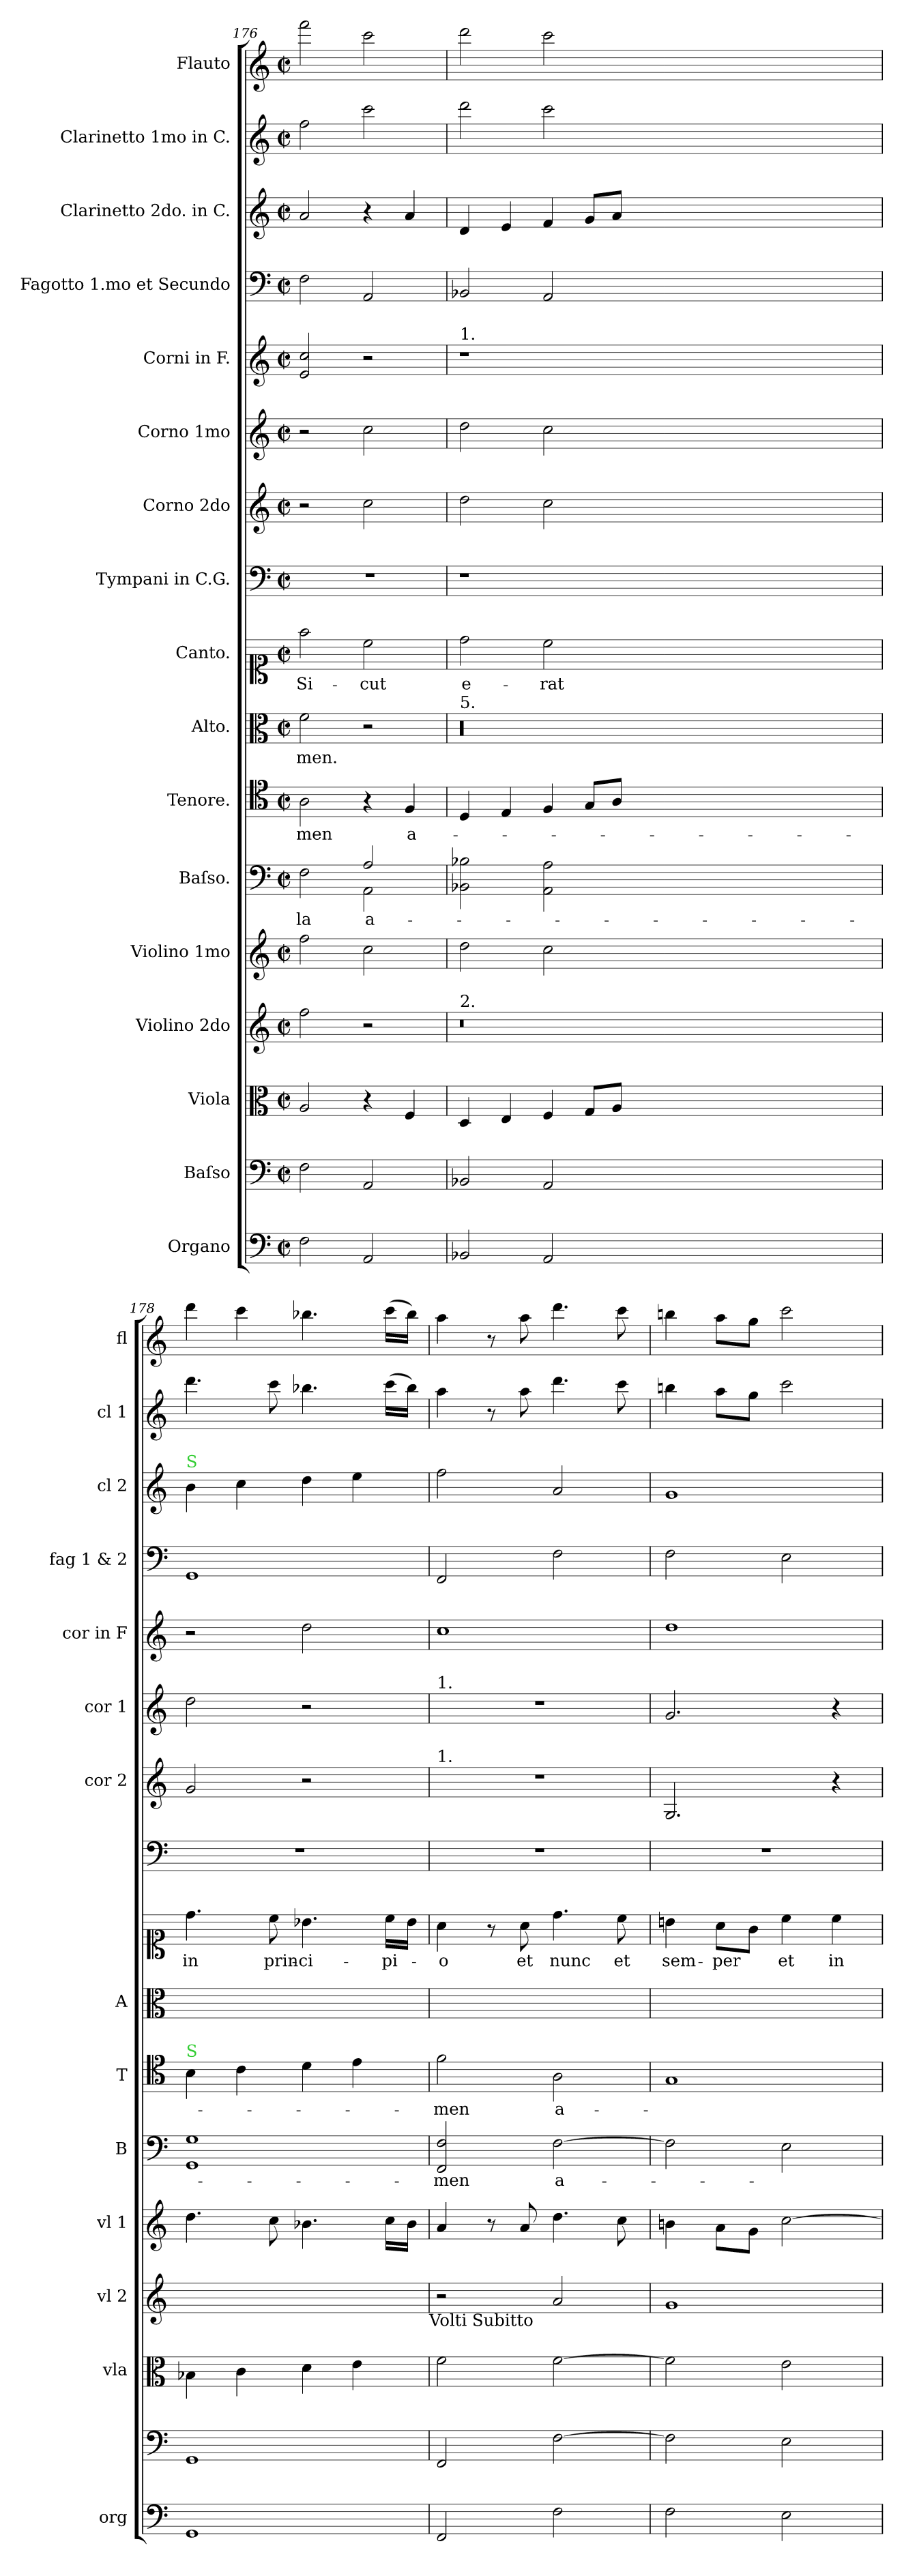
**kern	**kern	**kern	**kern	**kern	**kern	**text	**kern	**text	**kern	**text	**kern	**text	**kern	**kern	**kern	**kern	**kern	**kern	**kern	**kern
*part17	*part16	*part15	*part14	*part13	*part12	*part12	*part11	*part11	*part10	*part10	*part9	*part9	*part8	*part7	*part6	*part5	*part4	*part3	*part2	*part1
*staff17	*staff16	*staff15	*staff14	*staff13	*staff12	*staff12	*staff11	*staff11	*staff10	*staff10	*staff9	*staff9	*staff8	*staff7	*staff6	*staff5	*staff4	*staff3	*staff2	*staff1
*I"Organo	*I"Baſso	*I"Viola	*I"Violino 2do	*I"Violino 1mo	*I"Baſso.	*	*I"Tenore.	*	*I"Alto.	*	*I"Canto.	*	*I"Tympani in C.G.	*I"Corno 2do	*I"Corno 1mo	*I"Corni in F.	*I"Fagotto 1.mo et Secundo	*I"Clarinetto 2do. in C.	*I"Clarinetto 1mo in C.	*I"Flauto
*I'org	*	*I'vla	*I'vl 2	*I'vl 1	*I'B	*	*I'T	*	*I'A	*	*	*	*	*I'cor 2	*I'cor 1	*I'cor in F	*I'fag 1 & 2	*I'cl 2	*I'cl 1	*I'fl
*clefF4	*clefF4	*clefC3	*clefG2	*clefG2	*clefF4	*	*clefC4	*	*clefC3	*	*clefC1	*	*clefF4	*clefG2	*clefG2	*clefG2	*clefF4	*clefG2	*clefG2	*clefG2
*	*	*	*	*	*	*	*	*	*	*	*	*	*	*	*	*ITrd4c7	*	*	*	*
*k[]	*k[]	*k[]	*k[]	*k[]	*k[]	*	*k[]	*	*k[]	*	*k[]	*	*k[]	*k[]	*k[]	*k[b-]	*k[]	*k[]	*k[]	*k[]
*C:	*C:	*C:	*C:	*C:	*C:	*	*C:	*	*C:	*	*C:	*	*C:	*C:	*C:	*	*C:	*C:	*C:	*C:
*M2/2	*M2/2	*M2/2	*M2/2	*M2/2	*M2/2	*	*M2/2	*	*M2/2	*	*M2/2	*	*M2/2	*M2/2	*M2/2	*M2/2	*M2/2	*M2/2	*M2/2	*M2/2
*met(c|)	*met(c|)	*met(c|)	*met(c|)	*met(c|)	*met(c|)	*	*met(c|)	*	*met(c|)	*	*met(c|)	*	*met(c|)	*met(c|)	*met(c|)	*met(c|)	*met(c|)	*met(c|)	*met(c|)	*met(c|)
=176	=176	=176	=176	=176	=176	=176	=176	=176	=176	=176	=176	=176	=176	=176	=176	=176	=176	=176	=176	=176
*	*	*	*	*	*^	*	*	*	*	*	*	*	*	*	*	*	*	*	*	*
2F\	2F\	2A/	2ff\	2ff\	2F\	2ryy	-la	2A\	-men	2f\	-men.	2ff\	Si-	1r	2r	2r	2A/ 2f/	2F\	2a/	2ff\	2fff\
2AA/	2AA/	4r	2r	2cc\	2A/	2AA\	a-	4r	.	2r	.	2cc\	-cut	.	2cc\	2cc\	2r	2AA/	4r	2ccc\	2ccc\
.	.	4F/	.	.	.	.	.	4F/	a-	.	.	.	.	.	.	.	.	.	4a/	.	.
*	*	*	*	*	*v	*v	*	*	*	*	*	*	*	*	*	*	*	*	*	*	*
=177	=177	=177	=177	=177	=177	=177	=177	=177	=177	=177	=177	=177	=177	=177	=177	=177	=177	=177	=177	=177
!	!	!	!	!	!	!	!	!	!	!	!	!	!	!	!	!LO:TX:a:t=1.	!	!	!	!
!	!	!	!	!	!	!	!	!	!LO:TX:a:t=5.	!	!	!	!	!	!	!	!	!	!	!
!	!	!	!LO:TX:a:t=2.	!	!	!	!	!	!	!	!	!	!	!	!	!	!	!	!	!
2BB-X/	2BB-X/	4D/	0r	2dd\	2BB-X\ 2B-X\	.	4D/	.	00r	.	2dd\	e-	1r	2dd\	2dd\	1r	2BB-X/	4d/	2ddd\	2ddd\
.	.	4E/	.	.	.	.	4E/	.	.	.	.	.	.	.	.	.	.	4e/	.	.
2AA/	2AA/	4F/	.	2cc\	2AA\ 2A\	.	4F/	.	.	.	2cc\	-rat	.	2cc\	2cc\	.	2AA/	4f/	2ccc\	2ccc\
.	.	8G/L	.	.	.	.	8G/L	.	.	.	.	.	.	.	.	.	.	8g/L	.	.
.	.	8A/J	.	.	.	.	8A/J	.	.	.	.	.	.	.	.	.	.	8a/J	.	.
0.ryy	0.ryy	0.ryy	.	0.ryy	0.ryy	.	0.ryy	.	.	.	0.ryy	.	0.ryy	0.ryy	0.ryy	0.ryy	0.ryy	0.ryy	0.ryy	0.ryy
.	.	.	0ryy	.	.	.	.	.	.	.	.	.	.	.	.	.	.	.	.	.
=178	=178	=178	=178	=178	=178	=178	=178	=178	=178	=178	=178	=178	=178	=178	=178	=178	=178	=178	=178	=178
!	!	!	!	!	!	!	!	!	!	!	!	!	!	!	!	!	!	!LO:TX:a:color=limegreen:t=S	!	!
!	!	!	!	!	!	!	!LO:TX:a:color=limegreen:t=S	!	!	!	!	!	!	!	!	!	!	!	!	!
1GG/	1GG/	4B-X\	1ryy	4.dd\	1GG/ 1G/	.	4B\	.	1ryy	.	4.dd\	in	1r	2g/	2dd\	2r	1GG/	4b\	4.ddd\	4ddd\
.	.	4c\	.	.	.	.	4c\	.	.	.	.	.	.	.	.	.	.	4cc\	.	4ccc\
.	.	.	.	8cc\	.	.	.	.	.	.	8cc\	prin-	.	.	.	.	.	.	8ccc\	.
.	.	4d\	.	4.b-X\	.	.	4d\	.	.	.	4.b-X\	-ci-	.	2r	2r	2g\	.	4dd\	4.bb-X\	4.bb-X\
.	.	4e\	.	.	.	.	4e\	.	.	.	.	.	.	.	.	.	.	4ee\	.	.
.	.	.	.	16cc\LL	.	.	.	.	.	.	16cc\LL	-pi-	.	.	.	.	.	.	(16ccc\LL	(16ccc\LL
.	.	.	.	16b-\JJ	.	.	.	.	.	.	16b-\JJ	.	.	.	.	.	.	.	16bb-\JJ)	16bb-\JJ)
!	!	!	!LO:TX:b:t=Volti Subitto	!	!	!	!	!	!	!	!	!	!	!	!	!	!	!	!	!
=179	=179	=179	=179	=179	=179	=179	=179	=179	=179	=179	=179	=179	=179	=179	=179	=179	=179	=179	=179	=179
!	!	!	!	!	!	!	!	!	!	!	!	!	!	!	!LO:TX:a:t=1.	!	!	!	!	!
!	!	!	!	!	!	!	!	!	!	!	!	!	!	!LO:TX:a:t=1.	!	!	!	!	!	!
2FF/	2FF/	2f\	2r	4a/	2FF/ 2F/	-men	2f\	-men	1ryy	.	4a\	-o	1r	1r	1r	1f/	2FF/	2ff\	4aa\	4aa\
.	.	.	.	8r	.	.	.	.	.	.	8r	.	.	.	.	.	.	.	8r	8r
.	.	.	.	8a/	.	.	.	.	.	.	8a\	et	.	.	.	.	.	.	8aa\	8aa\
2F\	[2F\	[2f\	2a/	4.dd\	[2F\	a-	2A\	a-	.	.	4.dd\	nunc	.	.	.	.	2F\	2a/	4.ddd\	4.ddd\
.	.	.	.	8cc\	.	.	.	.	.	.	8cc\	et	.	.	.	.	.	.	8ccc\	8ccc\
=180	=180	=180	=180	=180	=180	=180	=180	=180	=180	=180	=180	=180	=180	=180	=180	=180	=180	=180	=180	=180
2F\	2F\]	2f\]	1g/	4bn\	2F\]	.	1G/	.	1ryy	.	4bn\	sem-	1r	2.G/	2.g/	1g/	2F\	1g/	4bbn\	4bbn\
.	.	.	.	8a\L	.	.	.	.	.	.	8a\L	-per	.	.	.	.	.	.	8aa\L	8aa\L
.	.	.	.	8g\J	.	.	.	.	.	.	8g\J	.	.	.	.	.	.	.	8gg\J	8gg\J
2E\	2E\	2e\	.	[2cc\	2E\	.	.	.	.	.	4cc\	et	.	.	.	.	2E\	.	2ccc\	2ccc\
.	.	.	.	.	.	.	.	.	.	.	4cc\	in	.	4r	4r	.	.	.	.	.
=	=	=	=	=	=	=	=	=	=	=	=	=	=	=	=	=	=	=	=	=
*-	*-	*-	*-	*-	*-	*-	*-	*-	*-	*-	*-	*-	*-	*-	*-	*-	*-	*-	*-	*-
